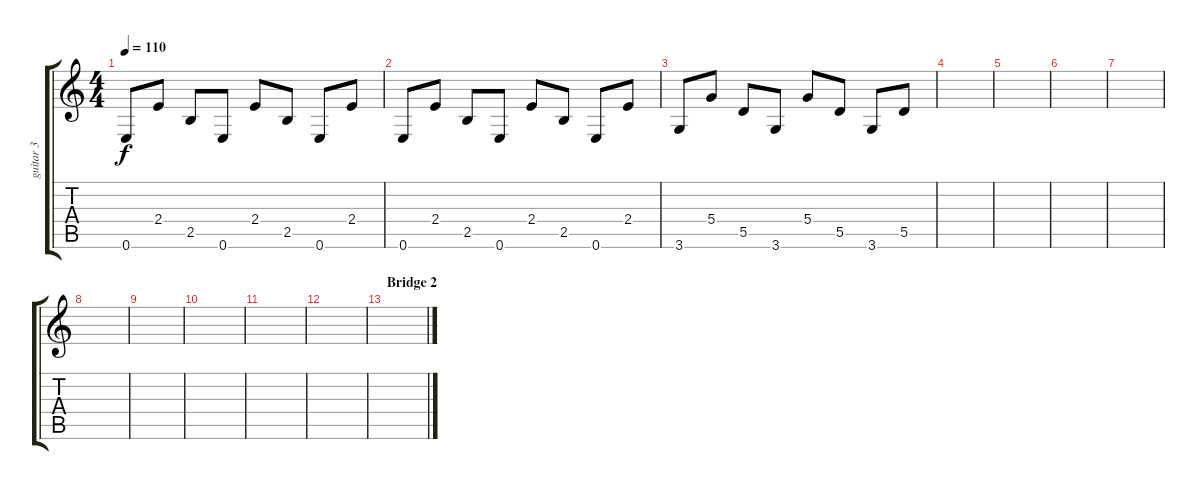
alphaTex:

\track ("guitar 3" "guitar 3") {instrument distortionguitar}
\staff {score tabs}
\tuning (E4 B3 G3 D3 A2 E2) {hide}
\ts (4 4)
\tempo 110
\clef g2
\ks c
0.6.8{dy f} 2.4.8 2.5.8 0.6.8 2.4.8 2.5.8 0.6.8 2.4.8 |
0.6.8 2.4.8 2.5.8 0.6.8 2.4.8 2.5.8 0.6.8 2.4.8 |
3.6.8 5.4.8 5.5.8 3.6.8 5.4.8 5.5.8 3.6.8 5.5.8 |
|
|
|
|
|
|
|
|
|
\section ("" "Bridge 2")
